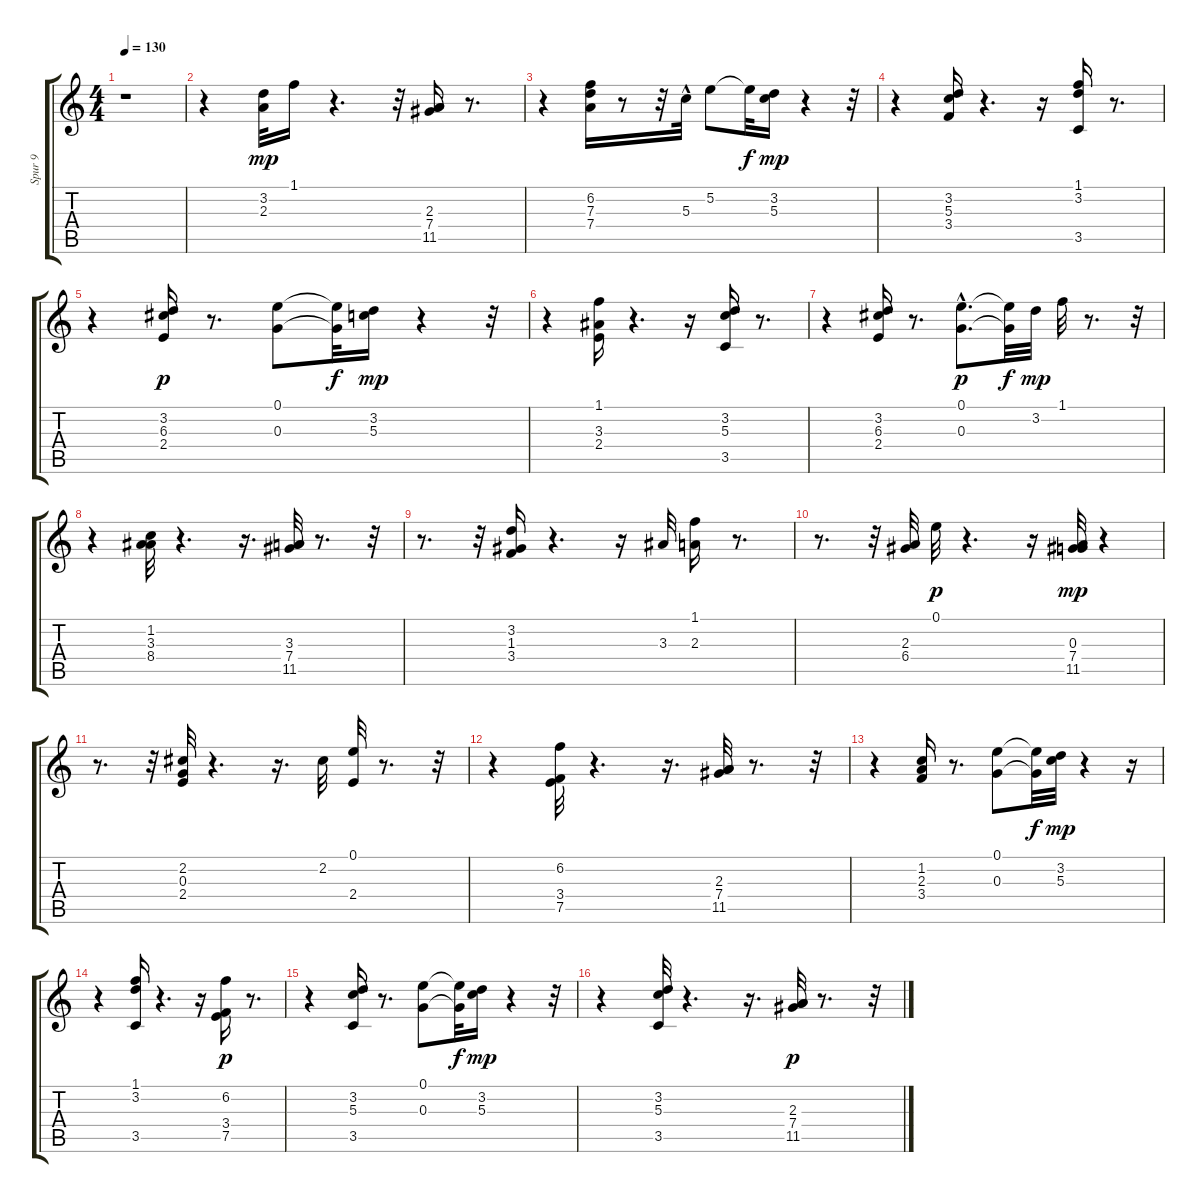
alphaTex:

\track ("Spur 9" "Spur 9") {instrument acousticguitarnylon}
\staff {score tabs}
\tuning (E4 B3 G3 D3 A2 E2) {hide}
\ts (4 4)
\tempo 130
\clef g2
\ks c
r.1{dy f} |
r.4 (3.2 2.3).32{dy mp} 1.1.16 r.4{d} r.32 (2.3 7.4 11.5).16 r.8{d} |
r.4 (6.2 7.3 7.4).16 r.8 r.32 5.3{hac}.32 5.2.8 5.2{t}.32{dy f} (3.2 5.3).16{dy mp} r.4 r.32 |
r.4 (3.2 5.3 3.4).16 r.4{d} r.16 (1.1 3.2 3.5).16 r.8{d} |
r.4 (3.2 6.3 2.4).16{dy p} r.8{d} (0.1 0.3).8 (0.1{t} 0.3{t}).32{dy f} (3.2 5.3).16{dy mp} r.4 r.32 |
r.4 (1.1 3.3 2.4).16 r.4{d} r.16 (3.2 5.3 3.5).16 r.8{d} |
r.4 (3.2 6.3 2.4).16 r.8{d} (0.1{hac} 0.3{hac}).8{d dy p} (0.1{t} 0.3{t}).32{dy f} 3.2.32{dy mp} 1.1.32 r.8{d} r.32 |
r.4 (1.2 3.3 8.4).32 r.4{d} r.16{d} (3.3 7.4 11.5).32 r.8{d} r.32 |
r.8{d} r.32 (3.2 1.3 3.4).16 r.4{d} r.16 3.3.32 (1.1 2.3).16 r.8{d} |
r.8{d} r.32 (2.3 6.4).32 0.1.32{dy p} r.4{d} r.16 (0.3 7.4 11.5).32{dy mp} r.4 |
r.8{d} r.32 (2.2 0.3 2.4).32 r.4{d} r.16{d} 2.2.32 (0.1 2.4).32 r.8{d} r.32 |
r.4 (6.2 3.4 7.5).32 r.4{d} r.16{d} (2.3 7.4 11.5).32 r.8{d} r.32 |
r.4 (1.2 2.3 3.4).16 r.8{d} (0.1 0.3).8 (0.1{t} 0.3{t}).32{dy f} (3.2 5.3).32{dy mp} r.4 r.16 |
r.4 (1.1 3.2 3.5).16 r.4{d} r.16 (6.2 3.4 7.5).16{dy p} r.8{d} |
r.4 (3.2 5.3 3.5).16 r.8{d} (0.1 0.3).8 (0.1{t} 0.3{t}).32{dy f} (3.2 5.3).16{dy mp} r.4 r.32 |
r.4 (3.2 5.3 3.5).32 r.4{d} r.16{d} (2.3 7.4 11.5).32{dy p} r.8{d} r.32
